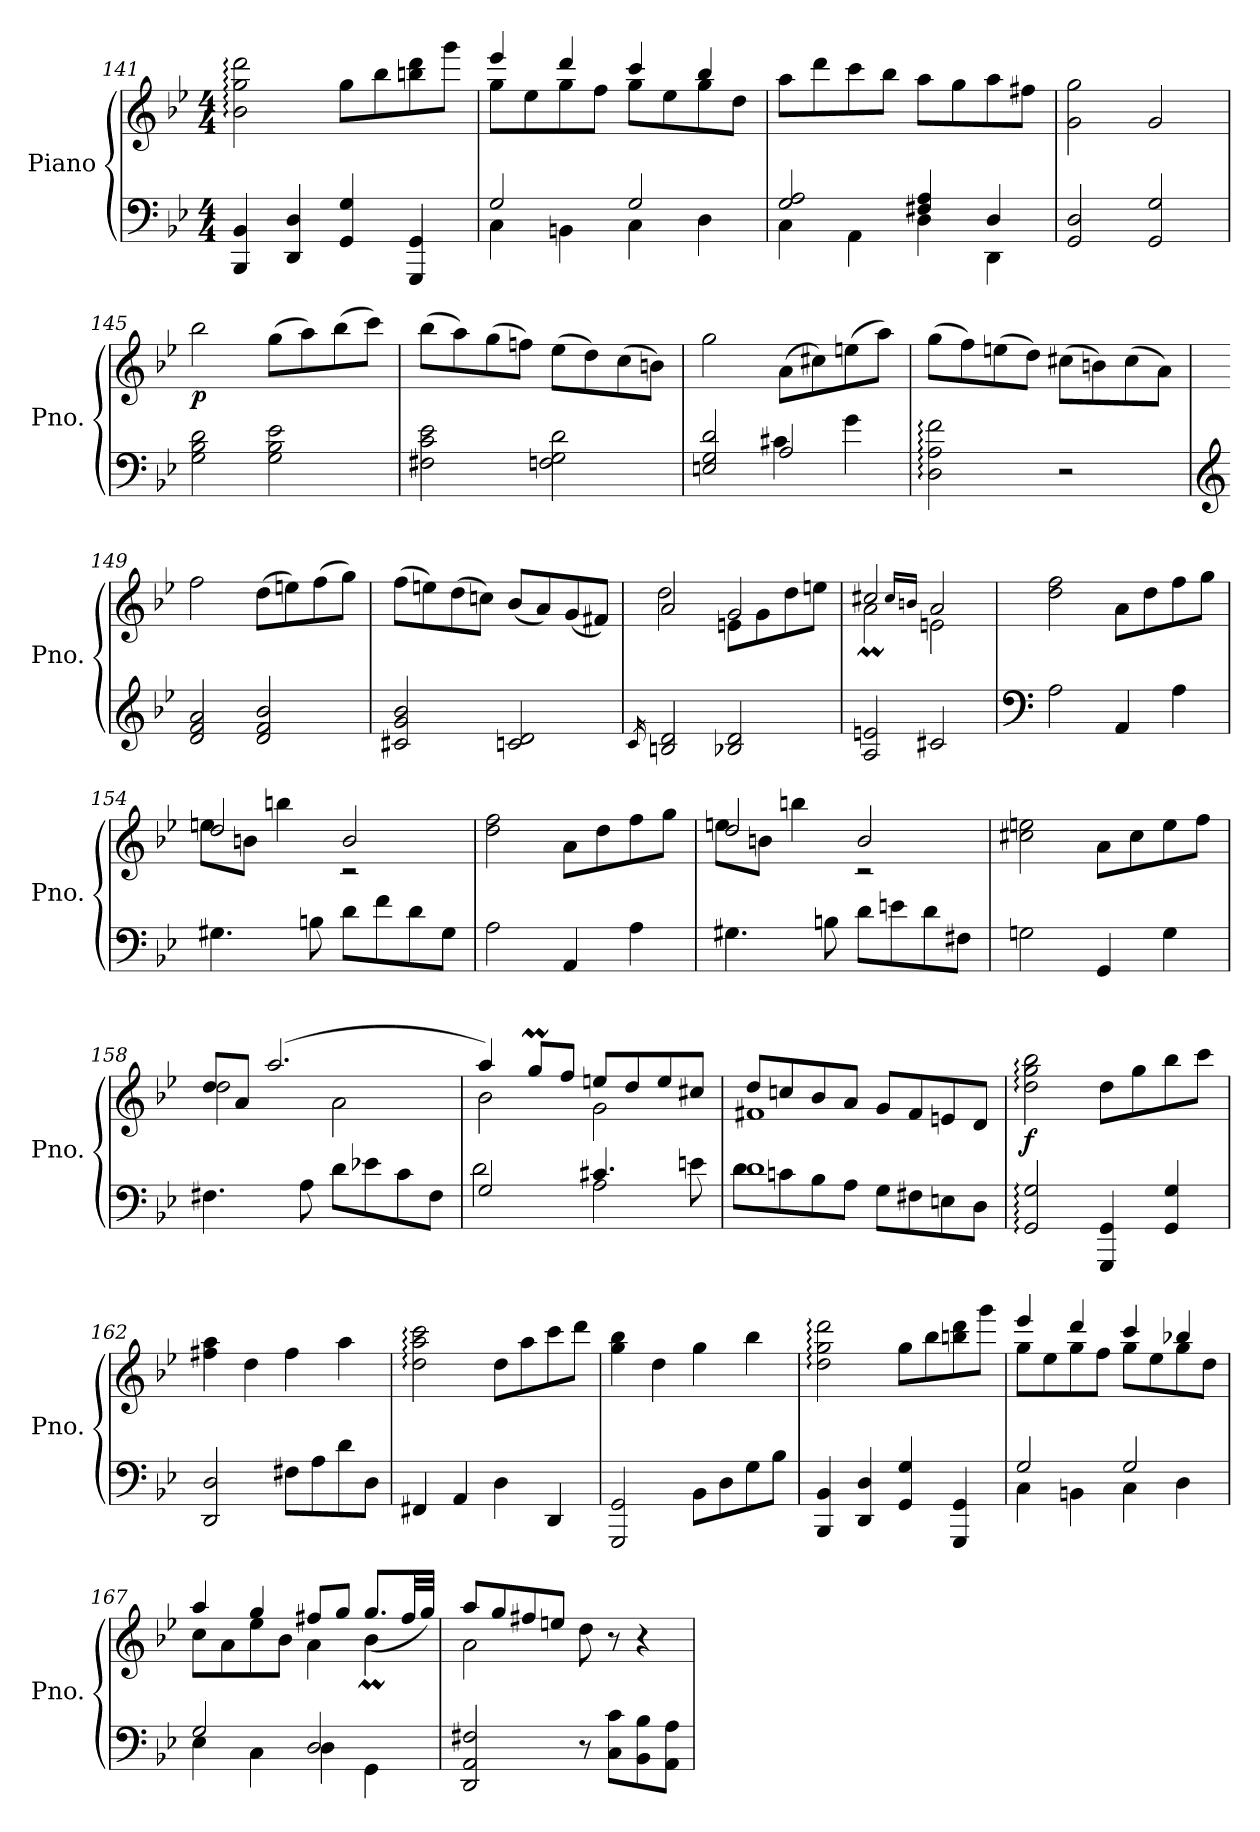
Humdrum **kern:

**kern	**kern	**dynam
*part1	*part1	*part1
*staff2	*staff1	*staff1/2
*I"Piano	*	*
*I'Pno.	*	*
!!LO:LB:g=z
*clefF4	*clefG2	*
*k[b-e-]	*k[b-e-]	*
*M4/4	*M4/4	*
=141	=141	=141
4BBB-/ 4BB-/	2b-\: 2gg\: 2ddd\:	.
4DD/ 4D/	.	.
4GG/ 4G/	8gg\L	.
.	8bb-\	.
4GGG/ 4GG/	8bbn\ 8ddd\	.
.	8ggg\J	.
=142	=142	=142
*^	*^	*
2G/	4C\	4eee-/	8gg\L	.
.	.	.	8ee-\	.
.	4BBn\	4ddd/	8gg\	.
.	.	.	8ff\J	.
2G/	4C\	4ccc/	8gg\L	.
.	.	.	8ee-\	.
.	4D\	4bb-/	8gg\	.
.	.	.	8dd\J	.
*	*	*v	*v	*
=143	=143	=143	=143
2G/ 2A/	4C\	8aa\L	.
.	.	8ddd\	.
.	4AA\	8ccc\	.
.	.	8bb-\J	.
4F#X/ 4A/	4D\	8aa\L	.
.	.	8gg\	.
4D/	4DD\	8aa\	.
.	.	8ff#X\J	.
*v	*v	*	*
=144	=144	=144
2GG/ 2D/	2g\ 2gg\	.
2GG/ 2G/	2g/	.
=145	=145	=145
!	!	!LO:DY:b
2G\ 2B-\ 2d\	2bb-\	p
2G\ 2B-\ 2e-\	(8gg\L	.
.	8aa\)	.
.	(8bb-\	.
.	8ccc\J)	.
!!LO:LB:g=z
=146	=146	=146
2F#X\ 2c\ 2e-\	(8bb-\L	.
.	8aa\)	.
.	(8gg\	.
.	8ffn\J)	.
2Fn\ 2G\ 2d\	(8ee-\L	.
.	8dd\)	.
.	(8cc\	.
.	8bn\J)	.
=147	=147	=147
*^	*	*
2En/ 2G/ 2d/	2ryy	2gg\	.
2A/	4c#X\	(8a\L	.
.	.	8cc#X\)	.
.	4g\	(8een\	.
.	.	8aa\J)	.
*v	*v	*	*
=148	=148	=148
2D\: 2A\: 2f\:	(8gg\L	.
.	8ff\)	.
.	(8een\	.
.	8dd\J)	.
2r	(8cc#X\L	.
.	8bn\)	.
.	(8cc#\	.
.	8a\J)	.
=149	=149	=149
*clefG2	*	*
2d/ 2f/ 2a/	2ff\	.
2d/ 2f/ 2b-/	(8dd\L	.
.	8een\)	.
.	(8ff\	.
.	8gg\J)	.
!!LO:LB:g=z
=150	=150	=150
2c#X/ 2g/ 2b-/	(8ff\L	.
.	8een\)	.
.	(8dd\	.
.	8ccn\J)	.
2cn/ 2d/	(8b-/L	.
.	8a/)	.
.	(8g/	.
.	8f#X/J)	.
=151	=151	=151
16qc/	.	.
*	*^	*
2Bn/ 2d/	2a/	2dd\	.
2B-X/ 2d/	2g/	8en\L	.
.	.	8g\	.
.	.	8dd\	.
.	.	8een\J	.
=152	=152	=152	=152
2A/ 2en/	2a\	2cc#Xm/	.
.	.	16qcc#/LL	.
.	.	16qbn/JJ	.
2c#X/	2en\	2a/	.
*	*v	*v	*
=153	=153	=153
*clefF4	*	*
2A\	2dd\ 2ff\	.
4AA/	8a\L	.
.	8dd\	.
4A\	8ff\	.
.	8gg\J	.
=154	=154	=154
*	*^	*
4.G#X\	2dd/	8een\L	.
.	.	8bn\J	.
.	.	4bbn\	.
8Bn\	.	.	.
8d\L	2b/	2r	.
8f\	.	.	.
8d\	.	.	.
8G#\J	.	.	.
*	*v	*v	*
!!LO:PB:g=z
=155	=155	=155
2A\	2dd\ 2ff\	.
4AA/	8a\L	.
.	8dd\	.
4A\	8ff\	.
.	8gg\J	.
=156	=156	=156
*	*^	*
4.G#X\	2dd/	8een\L	.
.	.	8bn\J	.
.	.	4bbn\	.
8Bn\	.	.	.
8d\L	2b/	2r	.
8en\	.	.	.
8d\	.	.	.
8F#X\J	.	.	.
*	*v	*v	*
=157	=157	=157
2Gn\	2cc#X\ 2een\	.
4GG/	8a\L	.
.	8cc#\	.
4G\	8ee\	.
.	8ff\J	.
=158	=158	=158
*	*^	*
4.F#X\	8dd/L	2dd\	.
.	8a/J	.	.
.	(2.aa/	.	.
8A\	.	.	.
8d\L	.	2a\	.
8e-X\	.	.	.
8c\	.	.	.
8F#\J	.	.	.
=159	=159	=159	=159
*^	*	*	*
2G/	2d\	4aa/)	2b-\	.
.	.	8ggM/L	.	.
.	.	8ff/J	.	.
2A\	4.c#X/	8een/L	2g\	.
.	.	8dd/	.	.
.	.	8ee/	.	.
.	8en\	8cc#X/J	.	.
!!LO:LB:g=z	!!
=160	=160	=160	=160	=160
1d	8d\L	8dd/L	1f#X	.
.	8cn\	8ccn/	.	.
.	8B-\	8b-/	.	.
.	8A\J	8a/J	.	.
.	8G\L	8g/L	.	.
.	8F#X\	8f#/	.	.
.	8En\	8en/	.	.
.	8D\J	8d/J	.	.
*	*	*v	*v	*
=161	=161	=161	=161
!	!	!	!LO:DY:b
*v	*v	*	*
2GG/: 2G/:	2dd\: 2gg\: 2bb-\:	f
4GGG/ 4GG/	8dd\L	.
.	8gg\	.
4GG/ 4G/	8bb-\	.
.	8ccc\J	.
=162	=162	=162
2DD/ 2D/	4ff#X\ 4aa\	.
.	4dd\	.
8F#X\L	4ff#\	.
8A\	.	.
8d\	4aa\	.
8D\J	.	.
=163	=163	=163
4FF#X/	2dd\: 2aa\: 2ccc\:	.
4AA/	.	.
4D\	8dd\L	.
.	8aa\	.
4DD/	8ccc\	.
.	8ddd\J	.
=164	=164	=164
2GGG/ 2GG/	4gg\ 4bb-\	.
.	4dd\	.
8BB-\L	4gg\	.
8D\	.	.
8G\	4bb-\	.
8B-\J	.	.
!!LO:LB:g=z
=165	=165	=165
4BBB-/ 4BB-/	2dd\: 2gg\: 2ddd\:	.
4DD/ 4D/	.	.
4GG/ 4G/	8gg\L	.
.	8bb-\	.
4GGG/ 4GG/	8bbn\ 8ddd\	.
.	8ggg\J	.
=166	=166	=166
*^	*^	*
2G/	4C\	4eee-/	8gg\L	.
.	.	.	8ee-\	.
.	4BBn\	4ddd/	8gg\	.
.	.	.	8ff\J	.
2G/	4C\	4ccc/	8gg\L	.
.	.	.	8ee-\	.
.	4D\	4bb-X/	8gg\	.
.	.	.	8dd\J	.
=167	=167	=167	=167	=167
2G/	4E-\	4aa/	8cc\L	.
.	.	.	8a\	.
.	4C\	4gg/	8ee-\	.
.	.	.	8b-\J	.
2D/	4D\	4a\	8ff#X/L	.
.	.	.	8gg/J	.
.	4GG\	4b-\	(8.ggM/L	.
.	.	.	32ff#/LL	.
.	.	.	32gg/JJJ)	.
*v	*v	*	*	*
=168	=168	=168	=168
2DD/ 2AA/ 2F#X/	2a\	8aa/L	.
.	.	8gg/	.
.	.	8ff#X/	.
.	.	8een/J	.
8r	2ryy	8dd\	.
8C\ 8c\L	.	8r	.
8BB-\ 8B-\	.	4r	.
8AA\ 8A\J	.	.	.
*	*v	*v	*
=	=	=
*-	*-	*-
